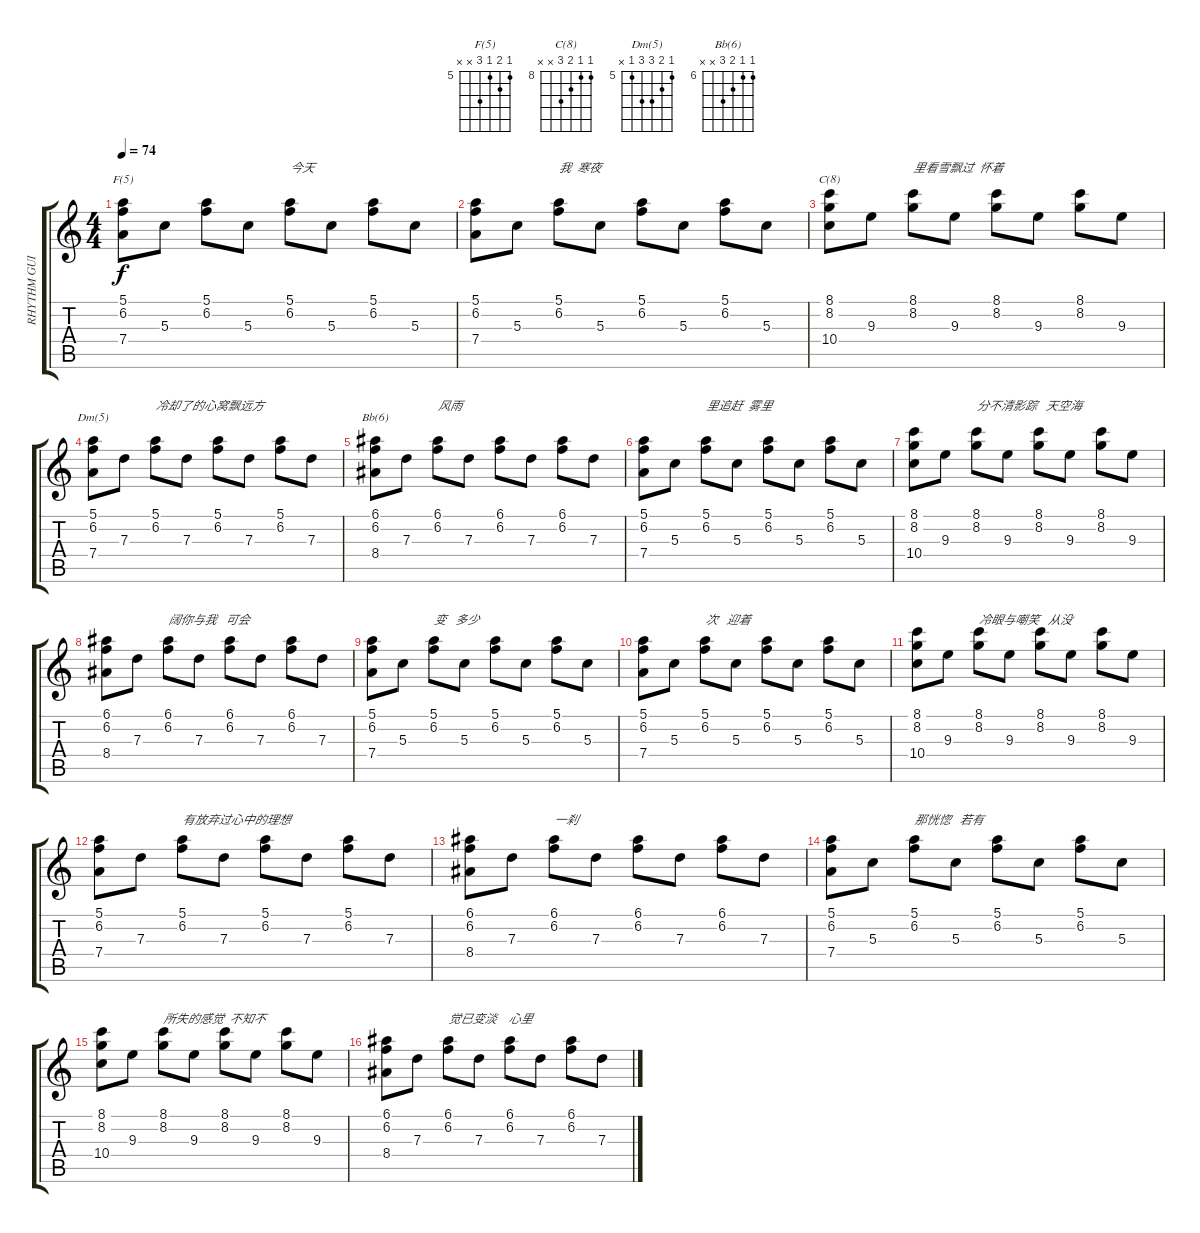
\track ("RHYTHM GUITAR" "RHYTHM GUI") {instrument acousticguitarnylon}
\staff {score tabs}
\tuning (E4 B3 G3 D3 A2 E2) {hide}
\chord ("F(5)" 5 6 5 7 x x) {firstfret 5}
\chord ("C(8)" 8 8 9 10 x x) {firstfret 8}
\chord ("Dm(5)" 5 6 7 7 5 x) {firstfret 5}
\chord ("Bb(6)" 6 6 7 8 x x) {firstfret 6}
\ts (4 4)
\tempo 74
\clef g2
\ks c
(5.1 6.2 7.4).8{ch "F(5)" dy f instrument acousticguitarnylon} 5.3.8 (5.1 6.2).8 5.3.8 (5.1 6.2).8{txt "今天"} 5.3.8 (5.1 6.2).8 5.3.8 |
(5.1 6.2 7.4).8 5.3.8 (5.1 6.2).8{txt "我  寒夜"} 5.3.8 (5.1 6.2).8 5.3.8 (5.1 6.2).8 5.3.8 |
(8.1 8.2 10.4).8{ch "C(8)"} 9.3.8 (8.1 8.2).8{txt "里看雪飘过  怀着"} 9.3.8 (8.1 8.2).8 9.3.8 (8.1 8.2).8 9.3.8 |
(5.1 6.2 7.4).8{ch "Dm(5)"} 7.3.8 (5.1 6.2).8{txt "冷却了的心窝飘远方"} 7.3.8 (5.1 6.2).8 7.3.8 (5.1 6.2).8 7.3.8 |
(6.1 6.2 8.4).8{ch "Bb(6)"} 7.3.8 (6.1 6.2).8{txt "风雨"} 7.3.8 (6.1 6.2).8 7.3.8 (6.1 6.2).8 7.3.8 |
(5.1 6.2 7.4).8 5.3.8 (5.1 6.2).8{txt "里追赶  雾里"} 5.3.8 (5.1 6.2).8 5.3.8 (5.1 6.2).8 5.3.8 |
(8.1 8.2 10.4).8 9.3.8 (8.1 8.2).8{txt "分不清影踪   天空海"} 9.3.8 (8.1 8.2).8 9.3.8 (8.1 8.2).8 9.3.8 |
(6.1 6.2 8.4).8 7.3.8 (6.1 6.2).8{txt "阔你与我   可会"} 7.3.8 (6.1 6.2).8 7.3.8 (6.1 6.2).8 7.3.8 |
(5.1 6.2 7.4).8 5.3.8 (5.1 6.2).8{txt "变   多少"} 5.3.8 (5.1 6.2).8 5.3.8 (5.1 6.2).8 5.3.8 |
(5.1 6.2 7.4).8 5.3.8 (5.1 6.2).8{txt "次   迎着"} 5.3.8 (5.1 6.2).8 5.3.8 (5.1 6.2).8 5.3.8 |
(8.1 8.2 10.4).8 9.3.8 (8.1 8.2).8{txt "冷眼与嘲笑   从没"} 9.3.8 (8.1 8.2).8 9.3.8 (8.1 8.2).8 9.3.8 |
(5.1 6.2 7.4).8 7.3.8 (5.1 6.2).8{txt "有放弃过心中的理想"} 7.3.8 (5.1 6.2).8 7.3.8 (5.1 6.2).8 7.3.8 |
(6.1 6.2 8.4).8 7.3.8 (6.1 6.2).8{txt "一刹"} 7.3.8 (6.1 6.2).8 7.3.8 (6.1 6.2).8 7.3.8 |
(5.1 6.2 7.4).8 5.3.8 (5.1 6.2).8{txt "那恍惚   若有"} 5.3.8 (5.1 6.2).8 5.3.8 (5.1 6.2).8 5.3.8 |
(8.1 8.2 10.4).8 9.3.8 (8.1 8.2).8{txt "所失的感觉  不知不"} 9.3.8 (8.1 8.2).8 9.3.8 (8.1 8.2).8 9.3.8 |
(6.1 6.2 8.4).8 7.3.8 (6.1 6.2).8{txt "觉已变淡    心里"} 7.3.8 (6.1 6.2).8 7.3.8 (6.1 6.2).8 7.3.8
